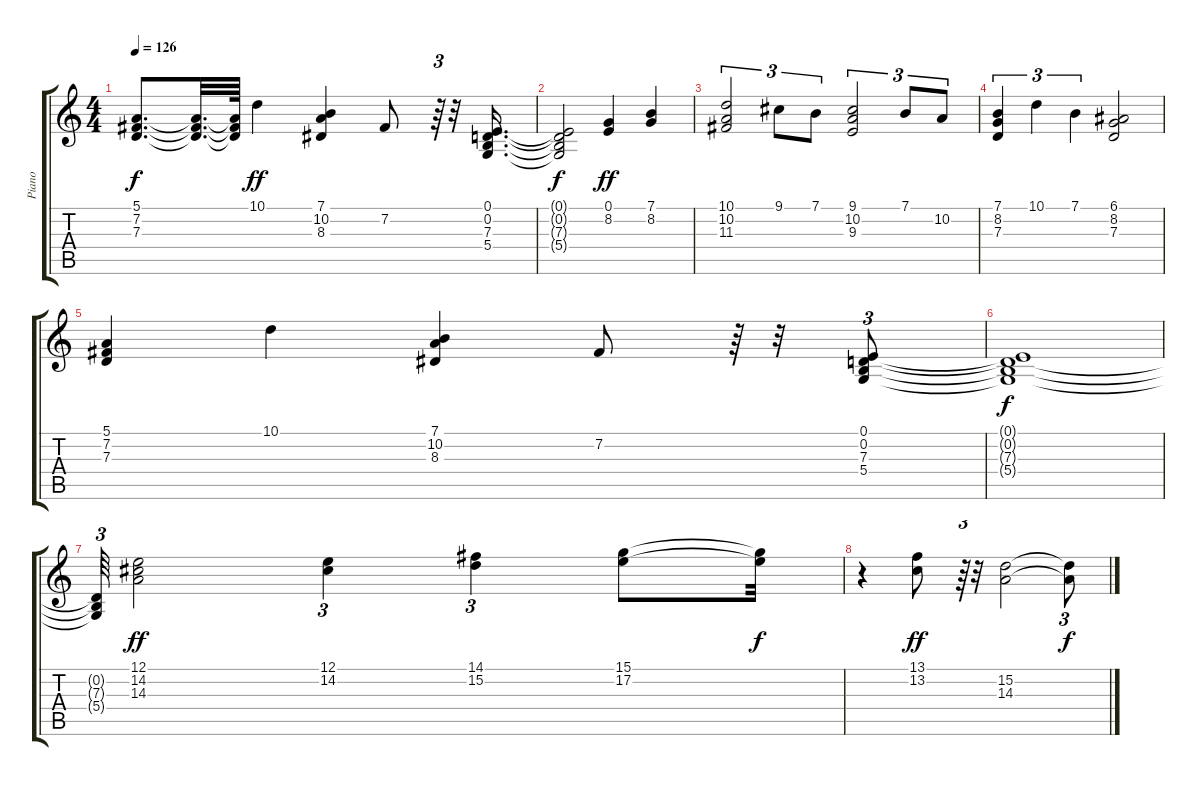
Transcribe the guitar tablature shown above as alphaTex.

\track ("Piano" "Piano") {instrument electricpiano1}
\staff {score tabs}
\tuning (E4 B3 G3 D3 A2 E2) {hide}
\ts (4 4)
\tempo 126
\clef g2
\ks c
(5.1{t} 7.2{t} 7.3{t}).8{d dy f} (5.1{t} 7.2{t} 7.3{t}).32{d} (5.1{t} 7.2{t} 7.3{t}).64 10.1.4{dy ff} (7.1 10.2 8.3).4 7.2.8 r.64{tu (3 2)} r.32 (0.1 0.2 7.3 5.4).16{d} |
(0.1{t} 0.2{t} 7.3{t} 5.4{t}).2{dy f} (0.1 8.2).4{dy ff} (7.1 8.2).4 |
(10.1 10.2 11.3).2{tu (3 2)} 9.1.8{tu (3 2)} 7.1.8{tu (3 2)} (9.1 10.2 9.3).2{tu (3 2)} 7.1.8{tu (3 2)} 10.2.8{tu (3 2)} |
(7.1 8.2 7.3).4{tu (3 2)} 10.1.4{tu (3 2)} 7.1.4{tu (3 2)} (6.1 8.2 7.3).2 |
(5.1 7.2 7.3).4 10.1.4 (7.1 10.2 8.3).4 7.2.8 r.64{tu (3 2)} r.32 (0.1 0.2 7.3 5.4).8{tu (3 2)} |
(0.1{t} 0.2{t} 7.3{t} 5.4{t}).1{dy f} |
(0.2{t} 7.3{t} 5.4{t}).64{tu (3 2)} (12.1 14.2 14.3).2{dy ff} (12.1 14.2).4{tu (3 2)} (14.1 15.2).4{tu (3 2)} (15.1 17.2).8 (15.1{t} 17.2{t}).32{dy f} |
r.4 (13.1 13.2).8{dy ff} r.64{tu (3 2)} r.32 (15.2 14.3).2 (15.2{t} 14.3{t}).8{tu (3 2) dy f}
